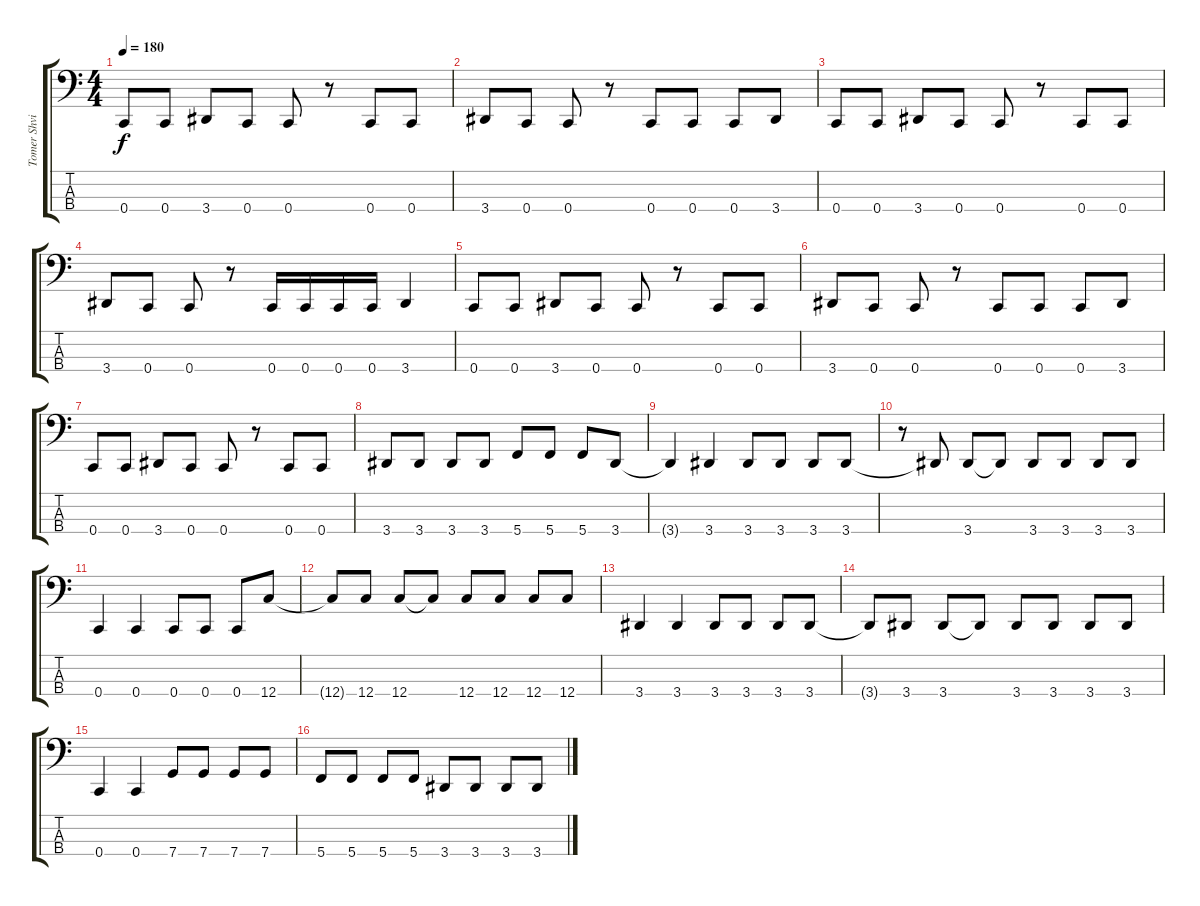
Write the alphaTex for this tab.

\track ("Tomer Shvili" "Tomer Shvi") {instrument electricbasspick}
\staff {score tabs}
\tuning (F2 C2 G1 C1) {hide}
\ts (4 4)
\tempo 180
\clef f4
\ks c
0.4.8{dy f} 0.4.8 3.4.8 0.4.8 0.4.8 r.8 0.4.8 0.4.8 |
3.4.8 0.4.8 0.4.8 r.8 0.4.8 0.4.8 0.4.8 3.4.8 |
0.4.8 0.4.8 3.4.8 0.4.8 0.4.8 r.8 0.4.8 0.4.8 |
3.4.8 0.4.8 0.4.8 r.8 0.4.16 0.4.16 0.4.16 0.4.16 3.4.4 |
0.4.8 0.4.8 3.4.8 0.4.8 0.4.8 r.8 0.4.8 0.4.8 |
3.4.8 0.4.8 0.4.8 r.8 0.4.8 0.4.8 0.4.8 3.4.8 |
0.4.8 0.4.8 3.4.8 0.4.8 0.4.8 r.8 0.4.8 0.4.8 |
3.4.8 3.4.8 3.4.8 3.4.8 5.4.8 5.4.8 5.4.8 3.4.8 |
3.4{t}.4 3.4.4 3.4.8 3.4.8 3.4.8 3.4.8 |
r.8 3.4{t}.8 3.4.8 3.4{t}.8 3.4.8 3.4.8 3.4.8 3.4.8 |
0.4.4 0.4.4 0.4.8 0.4.8 0.4.8 12.4.8 |
12.4{t}.8 12.4.8 12.4.8 12.4{t}.8 12.4.8 12.4.8 12.4.8 12.4.8 |
3.4.4 3.4.4 3.4.8 3.4.8 3.4.8 3.4.8 |
3.4{t}.8 3.4.8 3.4.8 3.4{t}.8 3.4.8 3.4.8 3.4.8 3.4.8 |
0.4.4 0.4.4 7.4.8 7.4.8 7.4.8 7.4.8 |
5.4.8 5.4.8 5.4.8 5.4.8 3.4.8 3.4.8 3.4.8 3.4.8
